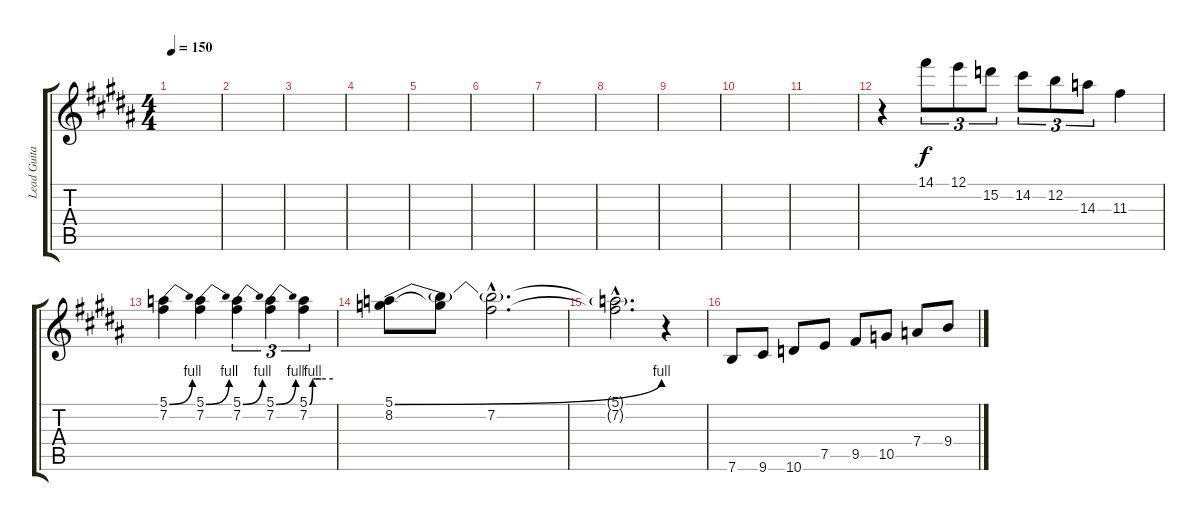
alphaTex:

\track ("Lead Guitar" "Lead Guita") {instrument overdrivenguitar}
\staff {score tabs}
\tuning (E4 B3 G3 D3 A2 E2) {hide}
\ts (4 4)
\tempo 150
\clef g2
\ks b
|
|
|
|
|
|
|
|
|
|
|
r.4 14.1.8{tu (3 2)} 12.1.8{tu (3 2)} 15.2.8{tu (3 2)} 14.2.8{tu (3 2)} 12.2.8{tu (3 2)} 14.3.8{tu (3 2)} 11.3.4 |
(5.1{be (bend 0 0 60 4)} 7.2).4 (5.1{be (bend 0 0 60 4)} 7.2).4 (5.1{be (bend 0 0 60 4)} 7.2).4{tu (3 2)} (5.1{be (bend 0 0 60 4)} 7.2).4{tu (3 2)} (5.1{be (custom 0 0 8 4 10 4 15 4 30 4 60 4)} 7.2).4{tu (3 2)} |
(5.1{be (bend 0 0 60 4)} 8.2).8 (5.1{t} 8.2{t}).8 (5.1{hac t} 7.2{hac}).2{d} |
(5.1{hac t} 7.2{hac t}).2{d} r.4 |
7.6.8 9.6.8 10.6.8 7.5.8 9.5.8 10.5.8 7.4.8 9.4.8
